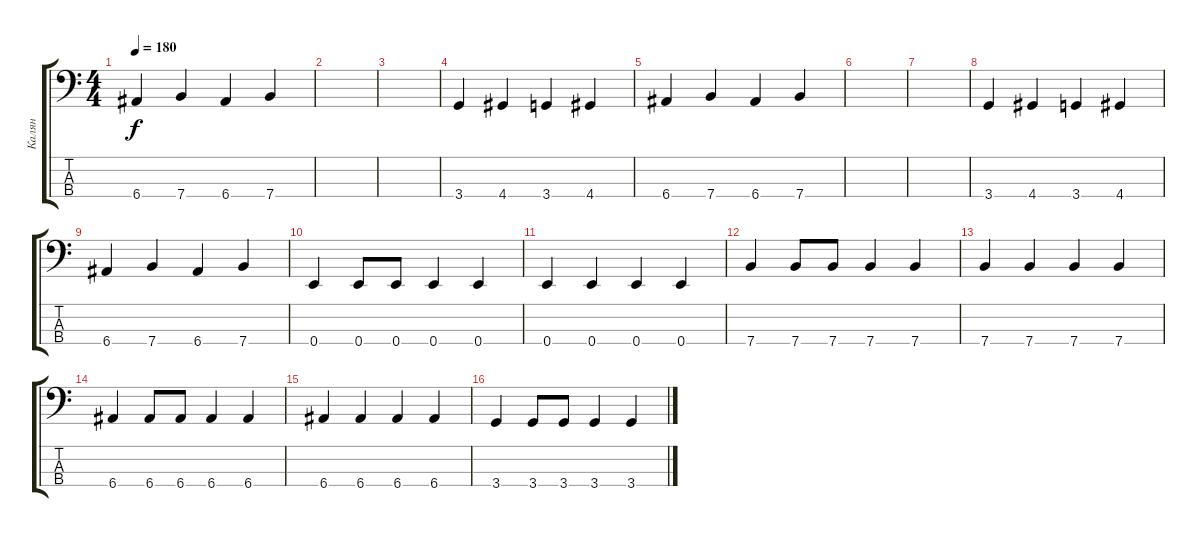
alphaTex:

\track ("Калян" "Калян") {instrument slapbass1}
\staff {score tabs}
\tuning (G2 D2 A1 E1) {hide}
\ts (4 4)
\tempo 180
\clef f4
\ks c
6.4.4{dy f} 7.4.4 6.4.4 7.4.4 |
|
|
3.4.4 4.4.4 3.4.4 4.4.4 |
6.4.4 7.4.4 6.4.4 7.4.4 |
|
|
3.4.4 4.4.4 3.4.4 4.4.4 |
6.4.4 7.4.4 6.4.4 7.4.4 |
0.4.4 0.4.8 0.4.8 0.4.4 0.4.4 |
0.4.4 0.4.4 0.4.4 0.4.4 |
7.4.4 7.4.8 7.4.8 7.4.4 7.4.4 |
7.4.4 7.4.4 7.4.4 7.4.4 |
6.4.4 6.4.8 6.4.8 6.4.4 6.4.4 |
6.4.4 6.4.4 6.4.4 6.4.4 |
3.4.4 3.4.8 3.4.8 3.4.4 3.4.4
